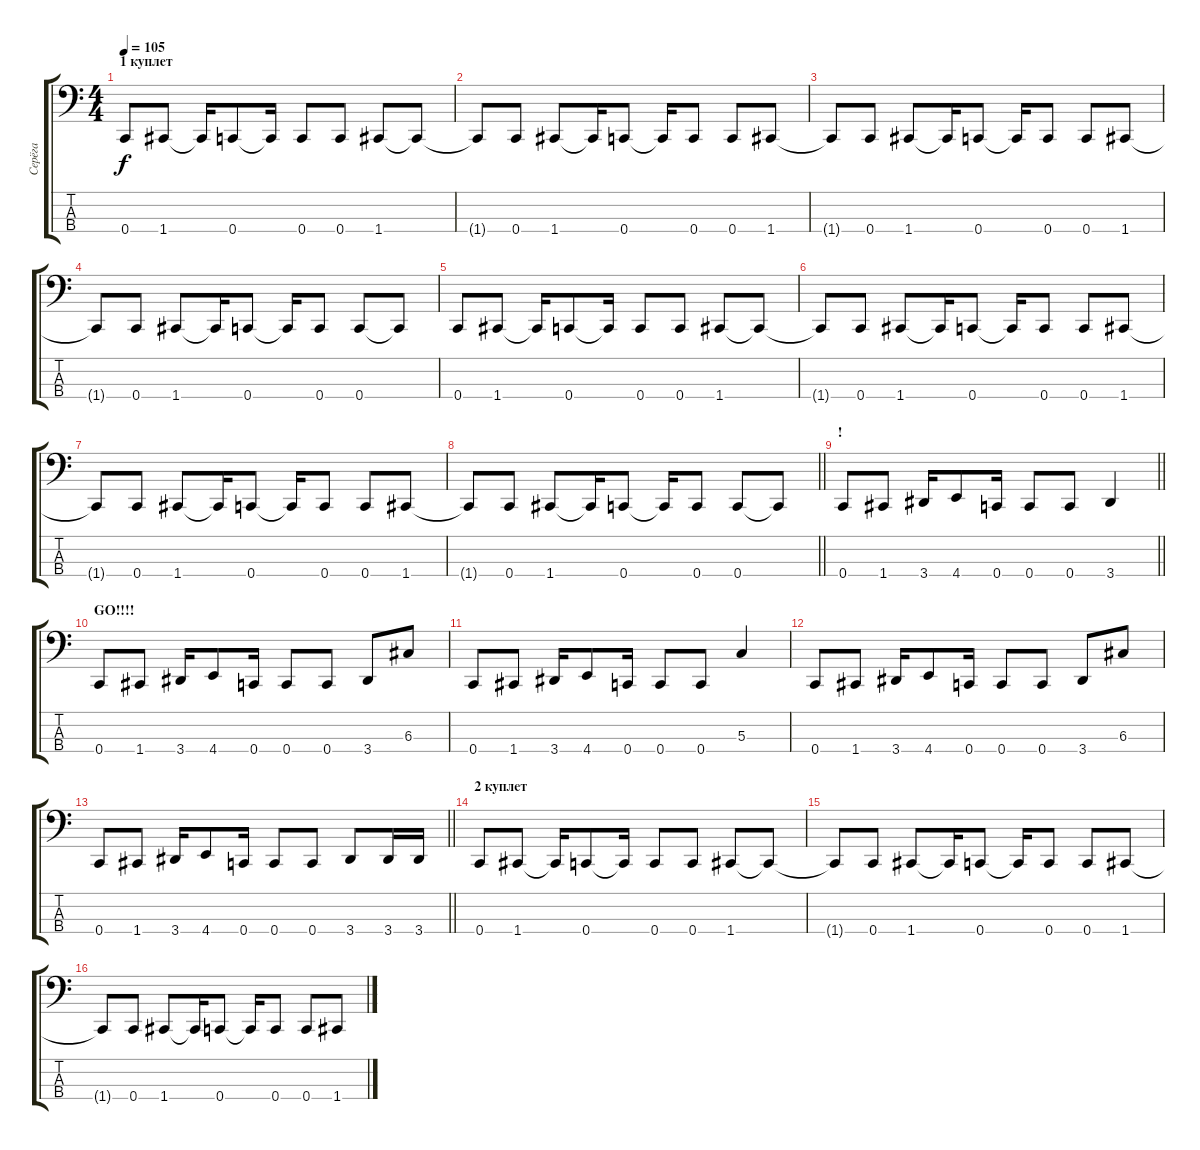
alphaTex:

\track ("Серёга" "Серёга") {instrument electricbasspick}
\staff {score tabs}
\tuning (F2 C2 G1 C1) {hide}
\ts (4 4)
\section ("" "1 куплет")
\tempo 105
\clef f4
\ks c
0.4.8{dy f} 1.4.8 1.4{t}.16 0.4.8 0.4{t}.16 0.4.8 0.4.8 1.4.8 1.4{t}.8 |
1.4{t}.8 0.4.8 1.4.8 1.4{t}.16 0.4.8 0.4{t}.16 0.4.8 0.4.8 1.4.8 |
1.4{t}.8 0.4.8 1.4.8 1.4{t}.16 0.4.8 0.4{t}.16 0.4.8 0.4.8 1.4.8 |
1.4{t}.8 0.4.8 1.4.8 1.4{t}.16 0.4.8 0.4{t}.16 0.4.8 0.4.8 0.4{t}.8 |
0.4.8 1.4.8 1.4{t}.16 0.4.8 0.4{t}.16 0.4.8 0.4.8 1.4.8 1.4{t}.8 |
1.4{t}.8 0.4.8 1.4.8 1.4{t}.16 0.4.8 0.4{t}.16 0.4.8 0.4.8 1.4.8 |
1.4{t}.8 0.4.8 1.4.8 1.4{t}.16 0.4.8 0.4{t}.16 0.4.8 0.4.8 1.4.8 |
\barLineRight lightlight
1.4{t}.8 0.4.8 1.4.8 1.4{t}.16 0.4.8 0.4{t}.16 0.4.8 0.4.8 0.4{t}.8 |
\section ("" "!")
\barLineRight lightlight
0.4.8 1.4.8 3.4.16 4.4.8 0.4.16 0.4.8 0.4.8 3.4.4 |
\section ("" "GO!!!!")
0.4.8 1.4.8 3.4.16 4.4.8 0.4.16 0.4.8 0.4.8 3.4.8 6.3.8 |
0.4.8 1.4.8 3.4.16 4.4.8 0.4.16 0.4.8 0.4.8 5.3.4 |
0.4.8 1.4.8 3.4.16 4.4.8 0.4.16 0.4.8 0.4.8 3.4.8 6.3.8 |
\barLineRight lightlight
0.4.8 1.4.8 3.4.16 4.4.8 0.4.16 0.4.8 0.4.8 3.4.8 3.4.16 3.4.16 |
\section ("" "2 куплет")
0.4.8 1.4.8 1.4{t}.16 0.4.8 0.4{t}.16 0.4.8 0.4.8 1.4.8 1.4{t}.8 |
1.4{t}.8 0.4.8 1.4.8 1.4{t}.16 0.4.8 0.4{t}.16 0.4.8 0.4.8 1.4.8 |
1.4{t}.8 0.4.8 1.4.8 1.4{t}.16 0.4.8 0.4{t}.16 0.4.8 0.4.8 1.4.8
